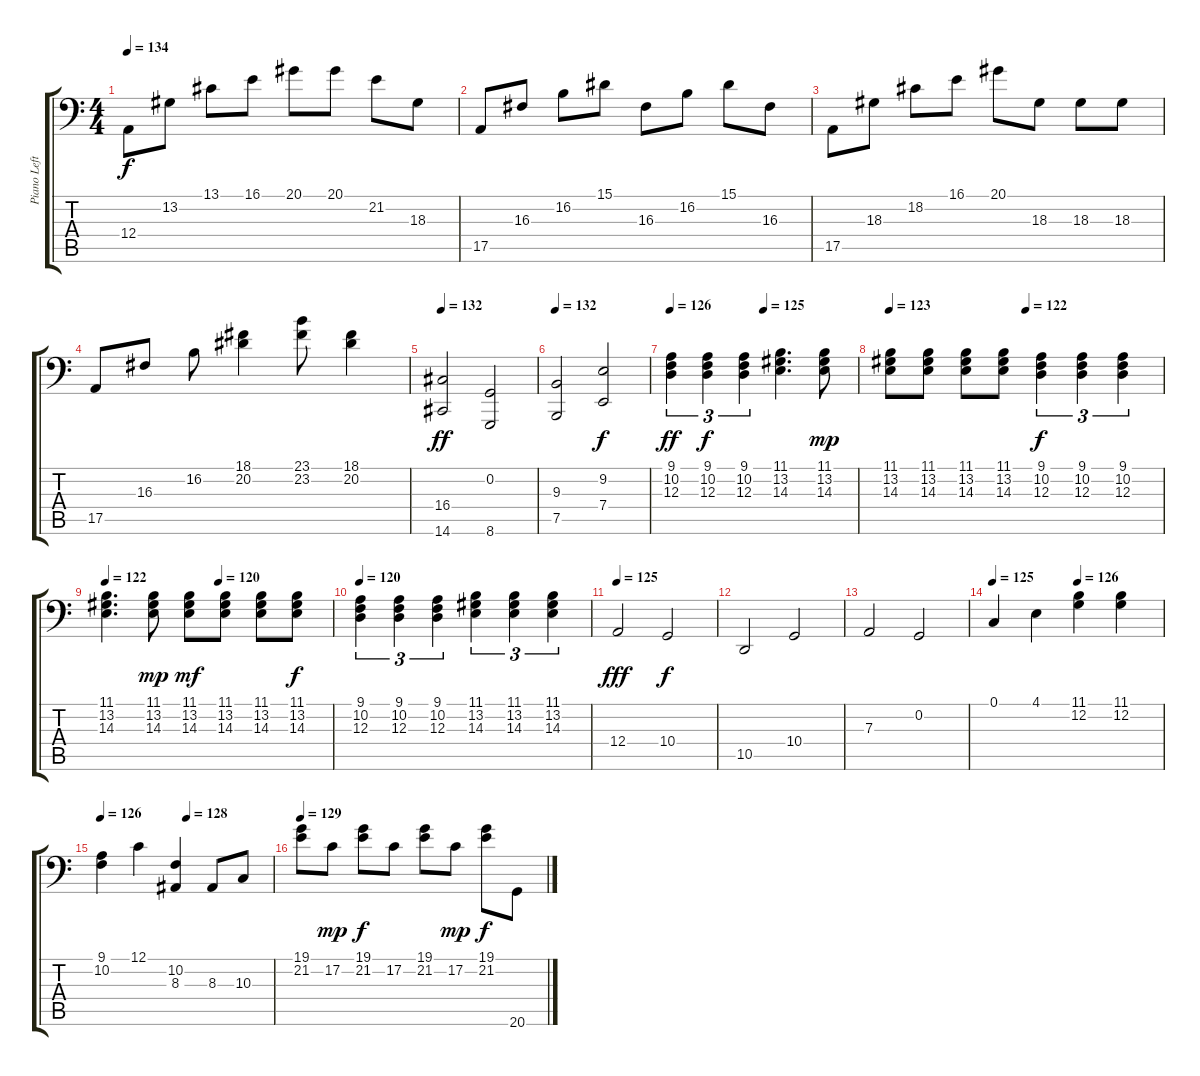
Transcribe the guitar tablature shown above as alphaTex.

\track ("Piano Left Hand" "Piano Left") {instrument acousticgrandpiano}
\staff {score tabs}
\tuning (C3 G2 D2 A1 E1 B0) {hide}
\ts (4 4)
\tempo 134
\clef f4
\ks c
12.4.8{dy f} 13.2.8 13.1.8 16.1.8 20.1.8 20.1.8 21.2.8 18.3.8 |
17.5.8 16.3.8 16.2.8 15.1.8 16.3.8 16.2.8 15.1.8 16.3.8 |
17.5.8 18.3.8 18.2.8 16.1.8 20.1.8 18.3.8 18.3.8 18.3.8 |
17.5.8 16.3.8 16.2.8 (18.1 20.2).4 (23.1 23.2).8 (18.1 20.2).4 |
\tempo 132
(16.4 14.6).2{dy ff} (0.2 8.6).2 |
\tempo 132
(9.3 7.5).2 (9.2 7.4).2{dy f} |
\tempo 126
\tempo (125 0.5)
(9.1 10.2 12.3).4{tu (3 2) dy ff} (9.1 10.2 12.3).4{tu (3 2) dy f} (9.1 10.2 12.3).4{tu (3 2)} (11.1 13.2 14.3).4{d} (11.1 13.2 14.3).8{dy mp} |
\tempo 123
\tempo (122 0.5)
(11.1 13.2 14.3).8 (11.1 13.2 14.3).8 (11.1 13.2 14.3).8 (11.1 13.2 14.3).8 (9.1 10.2 12.3).4{tu (3 2) dy f} (9.1 10.2 12.3).4{tu (3 2)} (9.1 10.2 12.3).4{tu (3 2)} |
\tempo 122
\tempo (120 0.5)
(11.1 13.2 14.3).4{d} (11.1 13.2 14.3).8{dy mp} (11.1 13.2 14.3).8{dy mf} (11.1 13.2 14.3).8 (11.1 13.2 14.3).8 (11.1 13.2 14.3).8{dy f} |
\tempo 120
(9.1 10.2 12.3).4{tu (3 2)} (9.1 10.2 12.3).4{tu (3 2)} (9.1 10.2 12.3).4{tu (3 2)} (11.1 13.2 14.3).4{tu (3 2)} (11.1 13.2 14.3).4{tu (3 2)} (11.1 13.2 14.3).4{tu (3 2)} |
\tempo 125
12.4.2{dy fff} 10.4.2{dy f} |
10.5.2 10.4.2 |
7.3.2 0.2.2 |
\tempo 125
\tempo (126 0.5)
0.1.4 4.1.4 (11.1 12.2).4 (11.1 12.2).4 |
\tempo 126
\tempo (128 0.5)
(9.1 10.2).4 12.1.4 (10.2 8.3).4 8.3.8 10.3.8 |
\tempo 129
(19.1 21.2).8 17.2.8{dy mp} (19.1 21.2).8{dy f} 17.2.8 (19.1 21.2).8 17.2.8{dy mp} (19.1 21.2).8{dy f} 20.6.8
